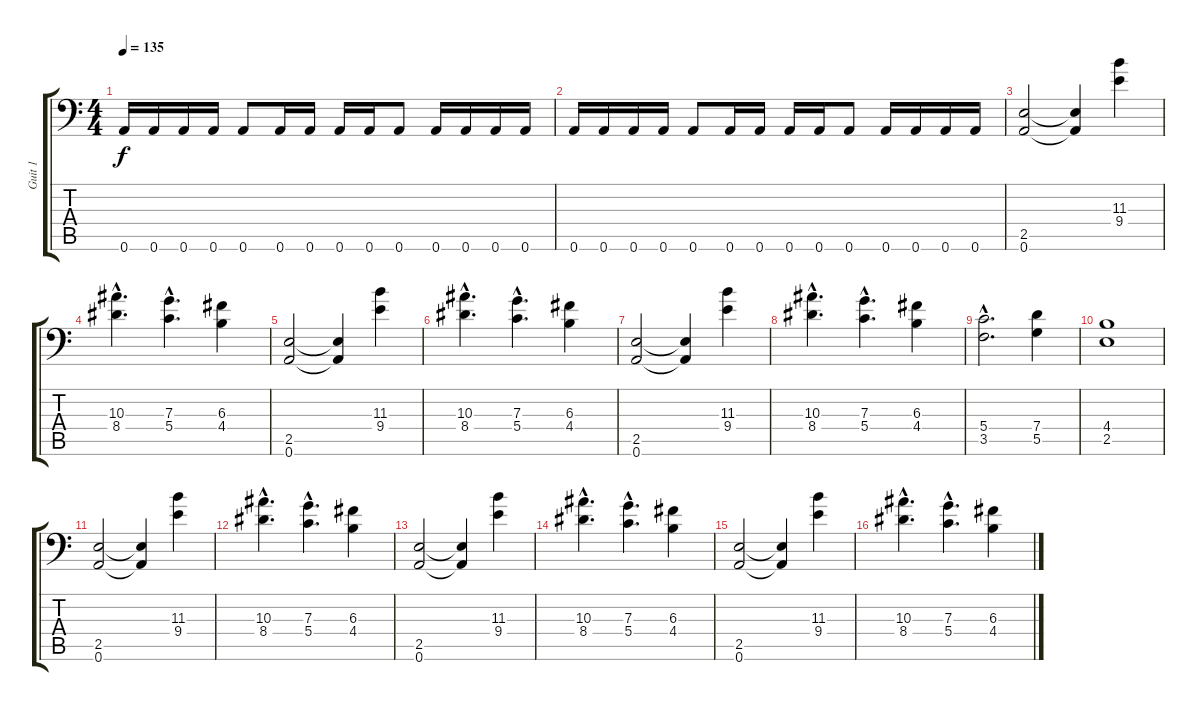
\track ("Guit 1" "Guit 1") {instrument distortionguitar}
\staff {score tabs}
\tuning (A3 E3 C3 G2 D2 A1) {hide}
\ts (4 4)
\tempo 135
\clef f4
\ks c
0.6.16{dy f} 0.6.16 0.6.16 0.6.16 0.6.8 0.6.16 0.6.16 0.6.16 0.6.16 0.6.8 0.6.16 0.6.16 0.6.16 0.6.16 |
0.6.16 0.6.16 0.6.16 0.6.16 0.6.8 0.6.16 0.6.16 0.6.16 0.6.16 0.6.8 0.6.16 0.6.16 0.6.16 0.6.16 |
(2.5 0.6).2 (2.5{t} 0.6{t}).4 (11.3 9.4).4 |
(10.3{hac} 8.4{hac}).4{d} (7.3{hac} 5.4{hac}).4{d} (6.3 4.4).4 |
(2.5 0.6).2 (2.5{t} 0.6{t}).4 (11.3 9.4).4 |
(10.3{hac} 8.4{hac}).4{d} (7.3{hac} 5.4{hac}).4{d} (6.3 4.4).4 |
(2.5 0.6).2 (2.5{t} 0.6{t}).4 (11.3 9.4).4 |
(10.3{hac} 8.4{hac}).4{d} (7.3{hac} 5.4{hac}).4{d} (6.3 4.4).4 |
(5.4{hac} 3.5{hac}).2{d} (7.4 5.5).4 |
(4.4 2.5).1 |
(2.5 0.6).2 (2.5{t} 0.6{t}).4 (11.3 9.4).4 |
(10.3{hac} 8.4{hac}).4{d} (7.3{hac} 5.4{hac}).4{d} (6.3 4.4).4 |
(2.5 0.6).2 (2.5{t} 0.6{t}).4 (11.3 9.4).4 |
(10.3{hac} 8.4{hac}).4{d} (7.3{hac} 5.4{hac}).4{d} (6.3 4.4).4 |
(2.5 0.6).2 (2.5{t} 0.6{t}).4 (11.3 9.4).4 |
(10.3{hac} 8.4{hac}).4{d} (7.3{hac} 5.4{hac}).4{d} (6.3 4.4).4
